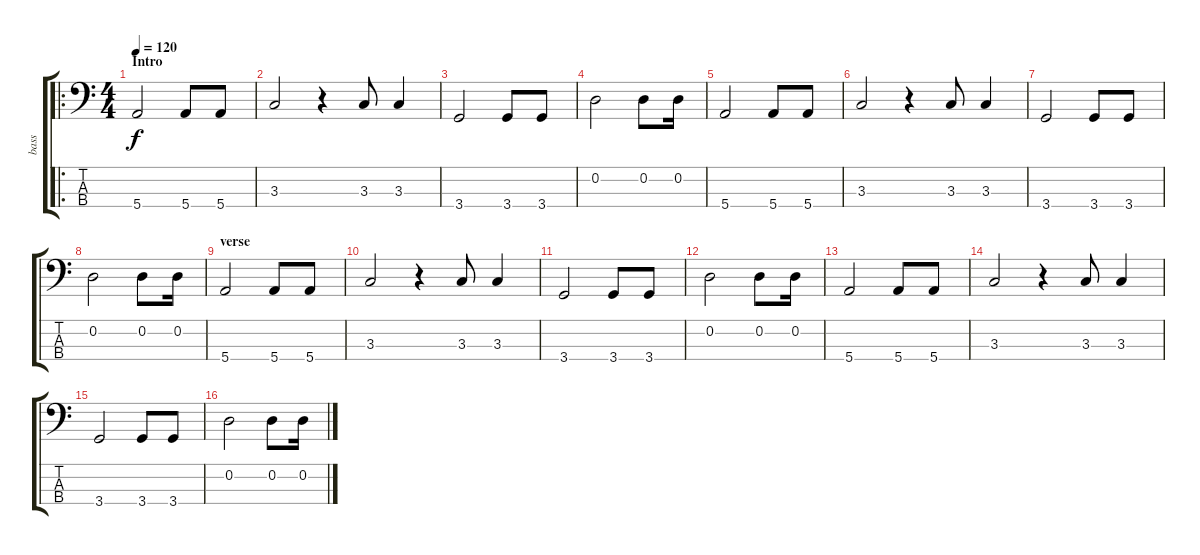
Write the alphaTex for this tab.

\track ("bass" "bass") {instrument acousticguitarnylon}
\staff {score tabs}
\tuning (G2 D2 A1 E1) {hide}
\ro
\ts (4 4)
\section ("" "Intro")
\tempo 120
\clef f4
\ks c
5.4.2{dy f instrument acousticguitarnylon} 5.4.8 5.4.8 |
3.3.2 r.4 3.3.8 3.3.4 |
3.4.2 3.4.8 3.4.8 |
0.2.2 0.2.8 0.2.16 |
5.4.2 5.4.8 5.4.8 |
3.3.2 r.4 3.3.8 3.3.4 |
3.4.2 3.4.8 3.4.8 |
0.2.2 0.2.8 0.2.16 |
\section ("" "verse")
5.4.2 5.4.8 5.4.8 |
3.3.2 r.4 3.3.8 3.3.4 |
3.4.2 3.4.8 3.4.8 |
0.2.2 0.2.8 0.2.16 |
5.4.2 5.4.8 5.4.8 |
3.3.2 r.4 3.3.8 3.3.4 |
3.4.2 3.4.8 3.4.8 |
0.2.2 0.2.8 0.2.16
